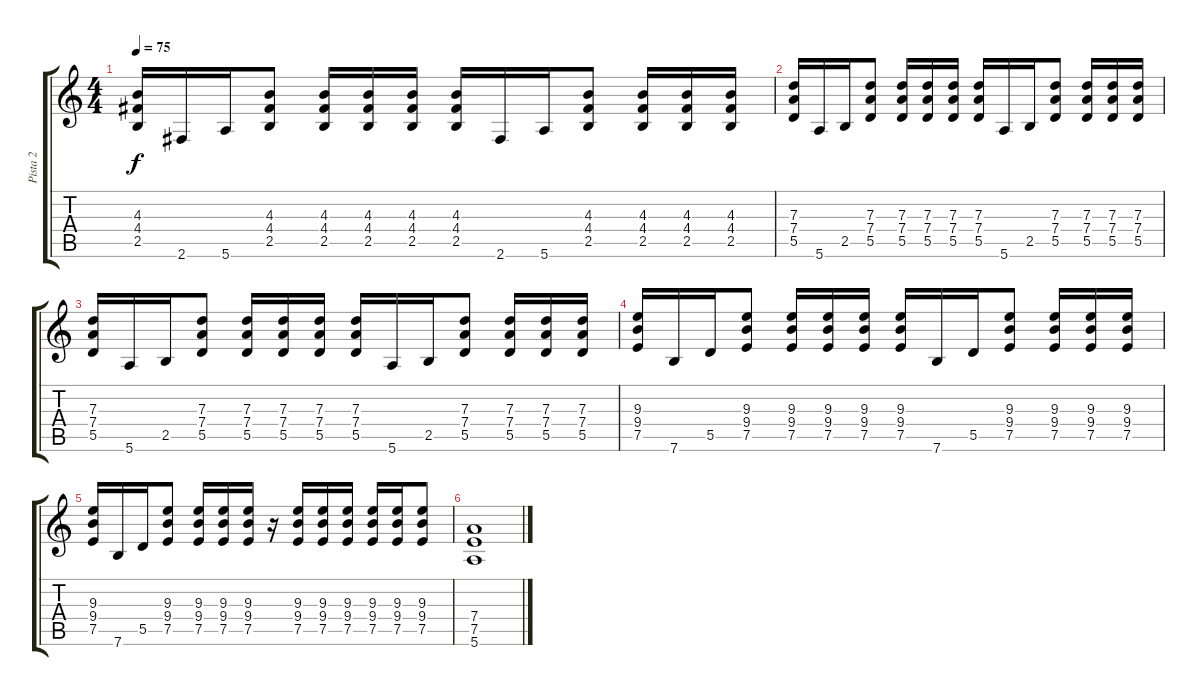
\track ("Pista 2" "Pista 2") {instrument overdrivenguitar}
\staff {score tabs}
\tuning (E4 B3 G3 D3 A2 E2) {hide}
\ts (4 4)
\tempo 75
\clef g2
\ks c
(4.3 4.4 2.5).16{dy f} 2.6.16 5.6.16 (4.3 4.4 2.5).8 (4.3 4.4 2.5).16 (4.3 4.4 2.5).16 (4.3 4.4 2.5).16 (4.3 4.4 2.5).16 2.6.16 5.6.16 (4.3 4.4 2.5).8 (4.3 4.4 2.5).16 (4.3 4.4 2.5).16 (4.3 4.4 2.5).16 |
(7.3 7.4 5.5).16 5.6.16 2.5.16 (7.3 7.4 5.5).8 (7.3 7.4 5.5).16 (7.3 7.4 5.5).16 (7.3 7.4 5.5).16 (7.3 7.4 5.5).16 5.6.16 2.5.16 (7.3 7.4 5.5).8 (7.3 7.4 5.5).16 (7.3 7.4 5.5).16 (7.3 7.4 5.5).16 |
(7.3 7.4 5.5).16 5.6.16 2.5.16 (7.3 7.4 5.5).8 (7.3 7.4 5.5).16 (7.3 7.4 5.5).16 (7.3 7.4 5.5).16 (7.3 7.4 5.5).16 5.6.16 2.5.16 (7.3 7.4 5.5).8 (7.3 7.4 5.5).16 (7.3 7.4 5.5).16 (7.3 7.4 5.5).16 |
(9.3 9.4 7.5).16 7.6.16 5.5.16 (9.3 9.4 7.5).8 (9.3 9.4 7.5).16 (9.3 9.4 7.5).16 (9.3 9.4 7.5).16 (9.3 9.4 7.5).16 7.6.16 5.5.16 (9.3 9.4 7.5).8 (9.3 9.4 7.5).16 (9.3 9.4 7.5).16 (9.3 9.4 7.5).16 |
(9.3 9.4 7.5).16 7.6.16 5.5.16 (9.3 9.4 7.5).8 (9.3 9.4 7.5).16 (9.3 9.4 7.5).16 (9.3 9.4 7.5).16 r.16 (9.3 9.4 7.5).16 (9.3 9.4 7.5).16 (9.3 9.4 7.5).16 (9.3 9.4 7.5).16 (9.3 9.4 7.5).16 (9.3 9.4 7.5).8 |
(7.4 7.5 5.6).1
